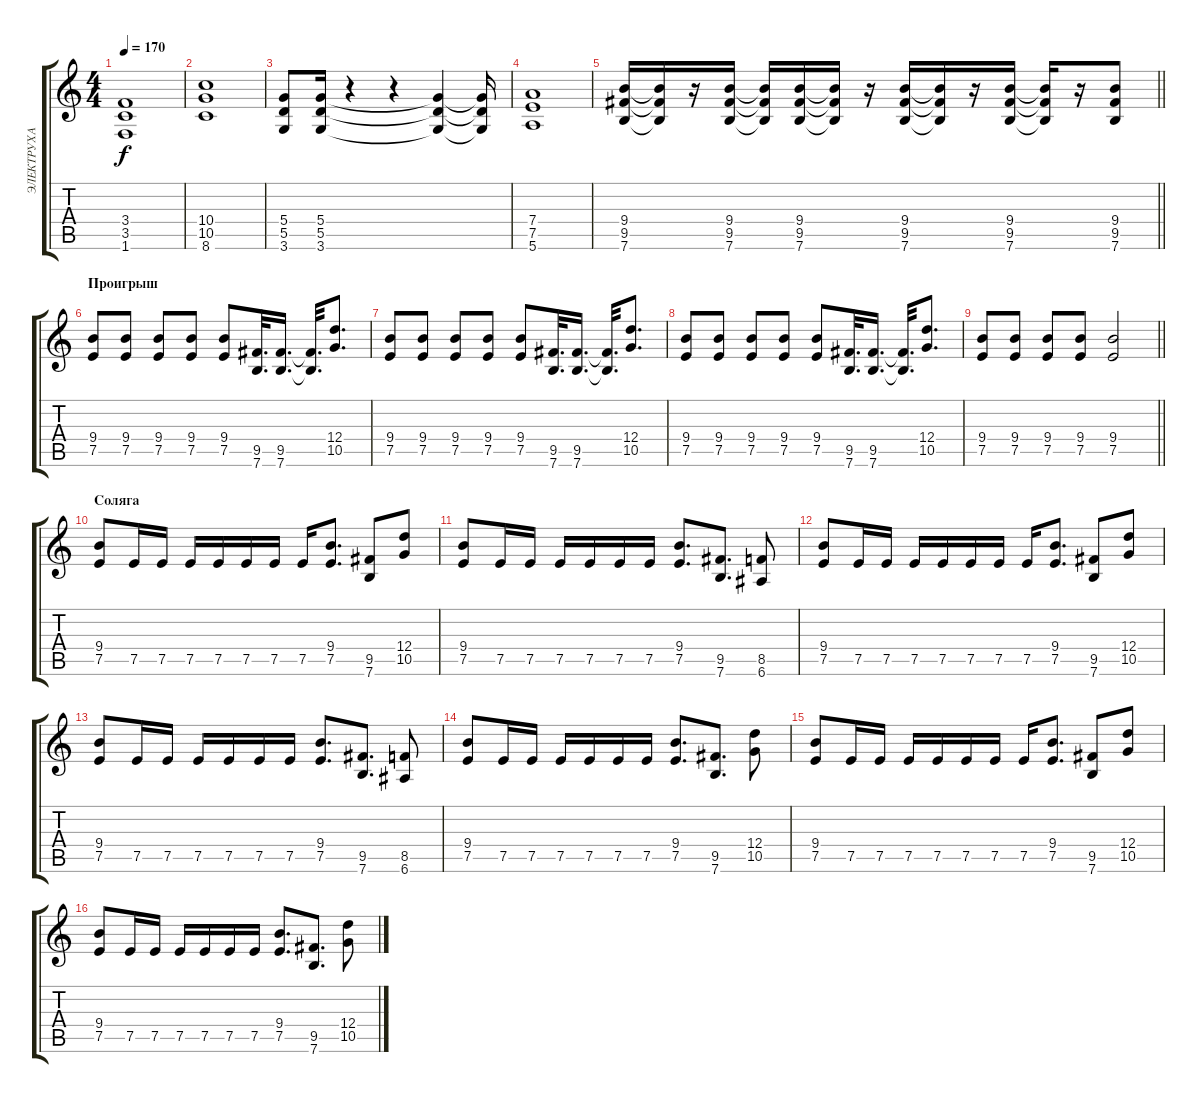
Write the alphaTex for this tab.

\track ("ЭЛЕКТРУХА" "ЭЛЕКТРУХА") {instrument distortionguitar}
\staff {score tabs}
\tuning (E4 B3 G3 D3 A2 E2) {hide}
\ts (4 4)
\tempo 170
\clef g2
\ks c
(3.4 3.5 1.6).1{dy f} |
(10.4 10.5 8.6).1 |
(5.4 5.5 3.6).8 (5.4 5.5 3.6).16 r.4 r.4 (5.4{t} 5.5{t} 3.6{t}).4 (5.4{t} 5.5{t} 3.6{t}).16 |
(7.4 7.5 5.6).1 |
\barLineRight lightlight
(9.4 9.5 7.6).16 (9.4{t} 9.5{t} 7.6{t}).16 r.16 (9.4 9.5 7.6).16 (9.4{t} 9.5{t} 7.6{t}).16 (9.4 9.5 7.6).16 (9.4{t} 9.5{t} 7.6{t}).16 r.16 (9.4 9.5 7.6).16 (9.4{t} 9.5{t} 7.6{t}).16 r.16 (9.4 9.5 7.6).16 (9.4{t} 9.5{t} 7.6{t}).16 r.16 (9.4 9.5 7.6).8 |
\section ("" "Проигрыш")
(9.4 7.5).8 (9.4 7.5).8 (9.4 7.5).8 (9.4 7.5).8 (9.4 7.5).8 (9.5 7.6).32{d} (9.5 7.6).16{d} (9.5{t} 7.6{t}).32{d} (12.4 10.5).8{d} |
(9.4 7.5).8 (9.4 7.5).8 (9.4 7.5).8 (9.4 7.5).8 (9.4 7.5).8 (9.5 7.6).32{d} (9.5 7.6).16{d} (9.5{t} 7.6{t}).32{d} (12.4 10.5).8{d} |
(9.4 7.5).8 (9.4 7.5).8 (9.4 7.5).8 (9.4 7.5).8 (9.4 7.5).8 (9.5 7.6).32{d} (9.5 7.6).16{d} (9.5{t} 7.6{t}).32{d} (12.4 10.5).8{d} |
\barLineRight lightlight
(9.4 7.5).8 (9.4 7.5).8 (9.4 7.5).8 (9.4 7.5).8 (9.4 7.5).2 |
\section ("" "Соляга")
(9.4 7.5).8 7.5.16 7.5.16 7.5.16 7.5.16 7.5.16 7.5.16 7.5.16 (9.4 7.5).8{d} (9.5 7.6).8 (12.4 10.5).8 |
(9.4 7.5).8 7.5.16 7.5.16 7.5.16 7.5.16 7.5.16 7.5.16 (9.4 7.5).8{d} (9.5 7.6).8{d} (8.5 6.6).8 |
(9.4 7.5).8 7.5.16 7.5.16 7.5.16 7.5.16 7.5.16 7.5.16 7.5.16 (9.4 7.5).8{d} (9.5 7.6).8 (12.4 10.5).8 |
(9.4 7.5).8 7.5.16 7.5.16 7.5.16 7.5.16 7.5.16 7.5.16 (9.4 7.5).8{d} (9.5 7.6).8{d} (8.5 6.6).8 |
(9.4 7.5).8 7.5.16 7.5.16 7.5.16 7.5.16 7.5.16 7.5.16 (9.4 7.5).8{d} (9.5 7.6).8{d} (12.4 10.5).8 |
(9.4 7.5).8 7.5.16 7.5.16 7.5.16 7.5.16 7.5.16 7.5.16 7.5.16 (9.4 7.5).8{d} (9.5 7.6).8 (12.4 10.5).8 |
(9.4 7.5).8 7.5.16 7.5.16 7.5.16 7.5.16 7.5.16 7.5.16 (9.4 7.5).8{d} (9.5 7.6).8{d} (12.4 10.5).8
